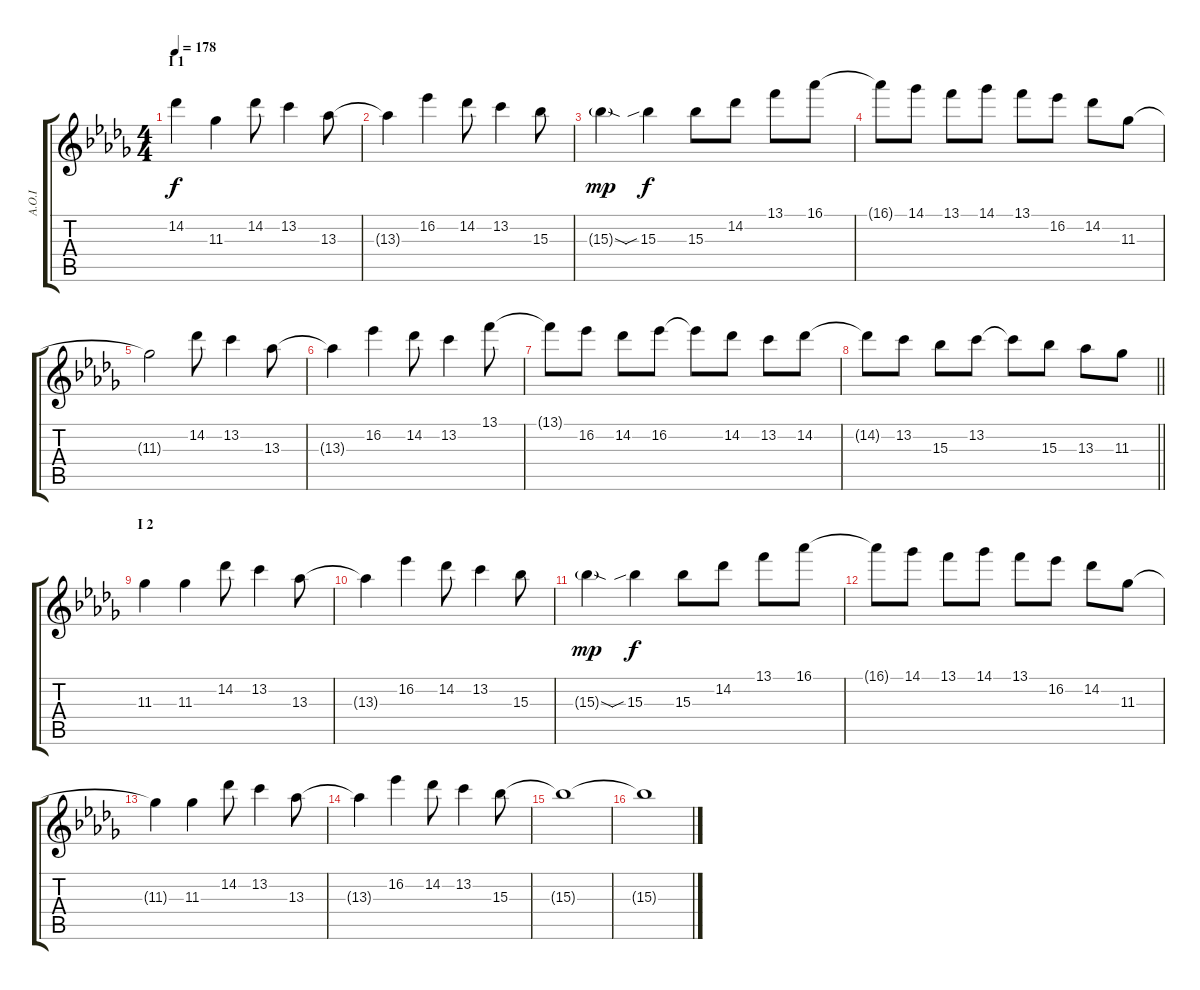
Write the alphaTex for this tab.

\track ("A.O.I" "A.O.I") {instrument distortionguitar}
\staff {score tabs}
\tuning (E4 B3 G3 D3 A2 E2) {hide}
\ts (4 4)
\section ("" "I 1")
\tempo 178
\clef g2
\ks db
14.2{t}.4{dy f} 11.3.4 14.2.8 13.2.4 13.3.8 |
13.3{t}.4 16.2.4 14.2.8 13.2.4 15.3.8 |
15.3{sod g}.4{dy mp} 15.3{sib}.4{dy f} 15.3.8 14.2.8 13.1.8 16.1.8 |
16.1{t}.8 14.1.8 13.1.8 14.1.8 13.1.8 16.2.8 14.2.8 11.3.8 |
11.3{t}.2 14.2.8 13.2.4 13.3.8 |
13.3{t}.4 16.2.4 14.2.8 13.2.4 13.1.8 |
13.1{t}.8 16.2.8 14.2.8 16.2.8 16.2{t}.8 14.2.8 13.2.8 14.2.8 |
\barLineRight lightlight
14.2{t}.8 13.2.8 15.3.8 13.2.8 13.2{t}.8 15.3.8 13.3.8 11.3.8 |
\section ("" "I 2")
11.3.4 11.3.4 14.2.8 13.2.4 13.3.8 |
13.3{t}.4 16.2.4 14.2.8 13.2.4 15.3.8 |
15.3{sod g}.4{dy mp} 15.3{sib}.4{dy f} 15.3.8 14.2.8 13.1.8 16.1.8 |
16.1{t}.8 14.1.8 13.1.8 14.1.8 13.1.8 16.2.8 14.2.8 11.3.8 |
11.3{t}.4 11.3.4 14.2.8 13.2.4 13.3.8 |
13.3{t}.4 16.2.4 14.2.8 13.2.4 15.3.8 |
15.3{t}.1 |
15.3{t}.1
